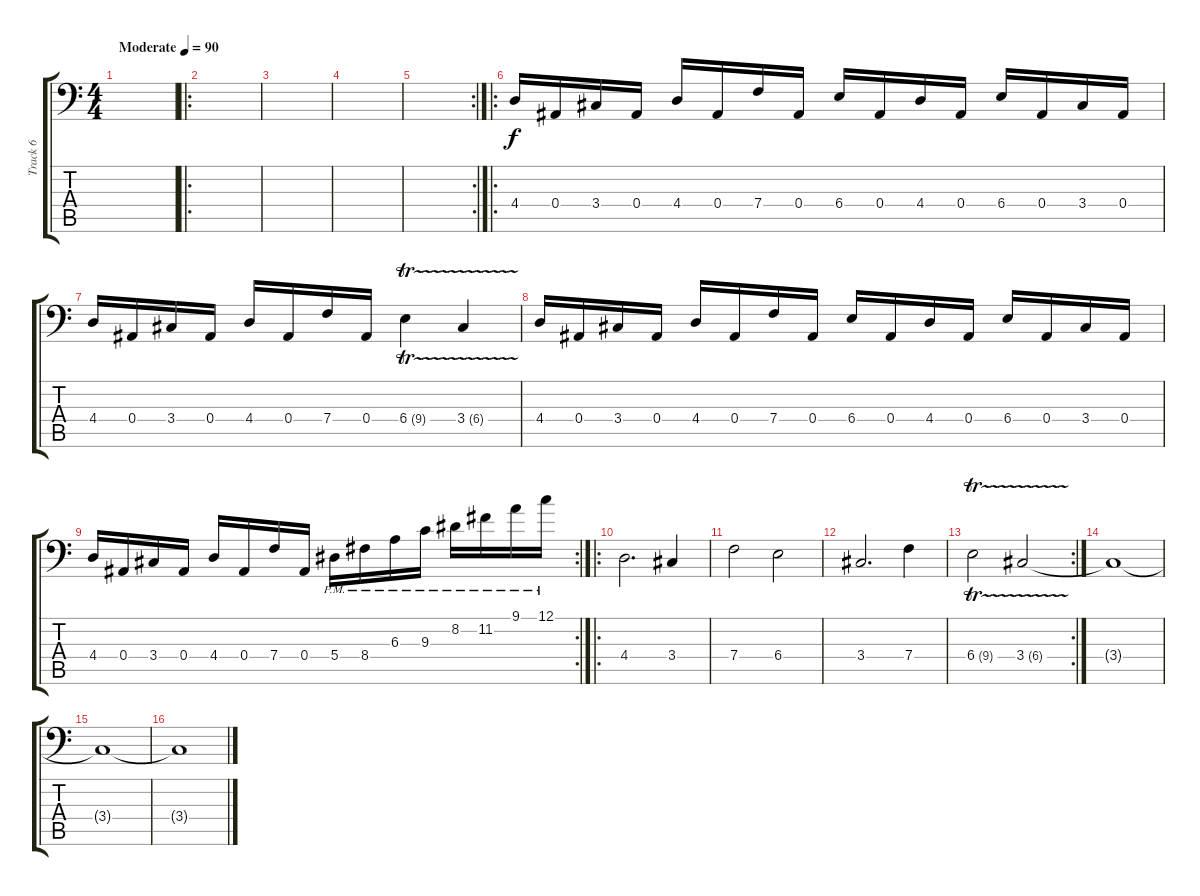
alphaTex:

\track ("Track 6" "Track 6") {instrument stringensemble1}
\staff {score tabs}
\tuning (C4 G3 Eb3 Bb2 F2 Bb1) {hide}
\ts (4 4)
\tempo (90 "Moderate")
\clef f4
\ks c
|
\ro
|
|
|
\rc 2
|
\ro
4.4.16 0.4.16 3.4.16 0.4.16 4.4.16 0.4.16 7.4.16 0.4.16 6.4.16 0.4.16 4.4.16 0.4.16 6.4.16 0.4.16 3.4.16 0.4.16 |
4.4.16 0.4.16 3.4.16 0.4.16 4.4.16 0.4.16 7.4.16 0.4.16 6.4{tr (9 32)}.4 3.4{tr (6 32)}.4 |
4.4.16 0.4.16 3.4.16 0.4.16 4.4.16 0.4.16 7.4.16 0.4.16 6.4.16 0.4.16 4.4.16 0.4.16 6.4.16 0.4.16 3.4.16 0.4.16 |
\rc 2
4.4.16 0.4.16 3.4.16 0.4.16 4.4.16 0.4.16 7.4.16 0.4.16 5.4{pm}.16 8.4{pm}.16 6.3{pm}.16 9.3{pm}.16 8.2{pm}.16 11.2{pm}.16 9.1{pm}.16 12.1{pm}.16 |
\ro
4.4.2{d} 3.4.4 |
7.4.2 6.4.2 |
3.4.2{d} 7.4.4 |
\rc 2
6.4{tr (9 32)}.2 3.4{tr (6 32)}.2 |
3.4{t}.1 |
3.4{t}.1 |
3.4{t}.1
